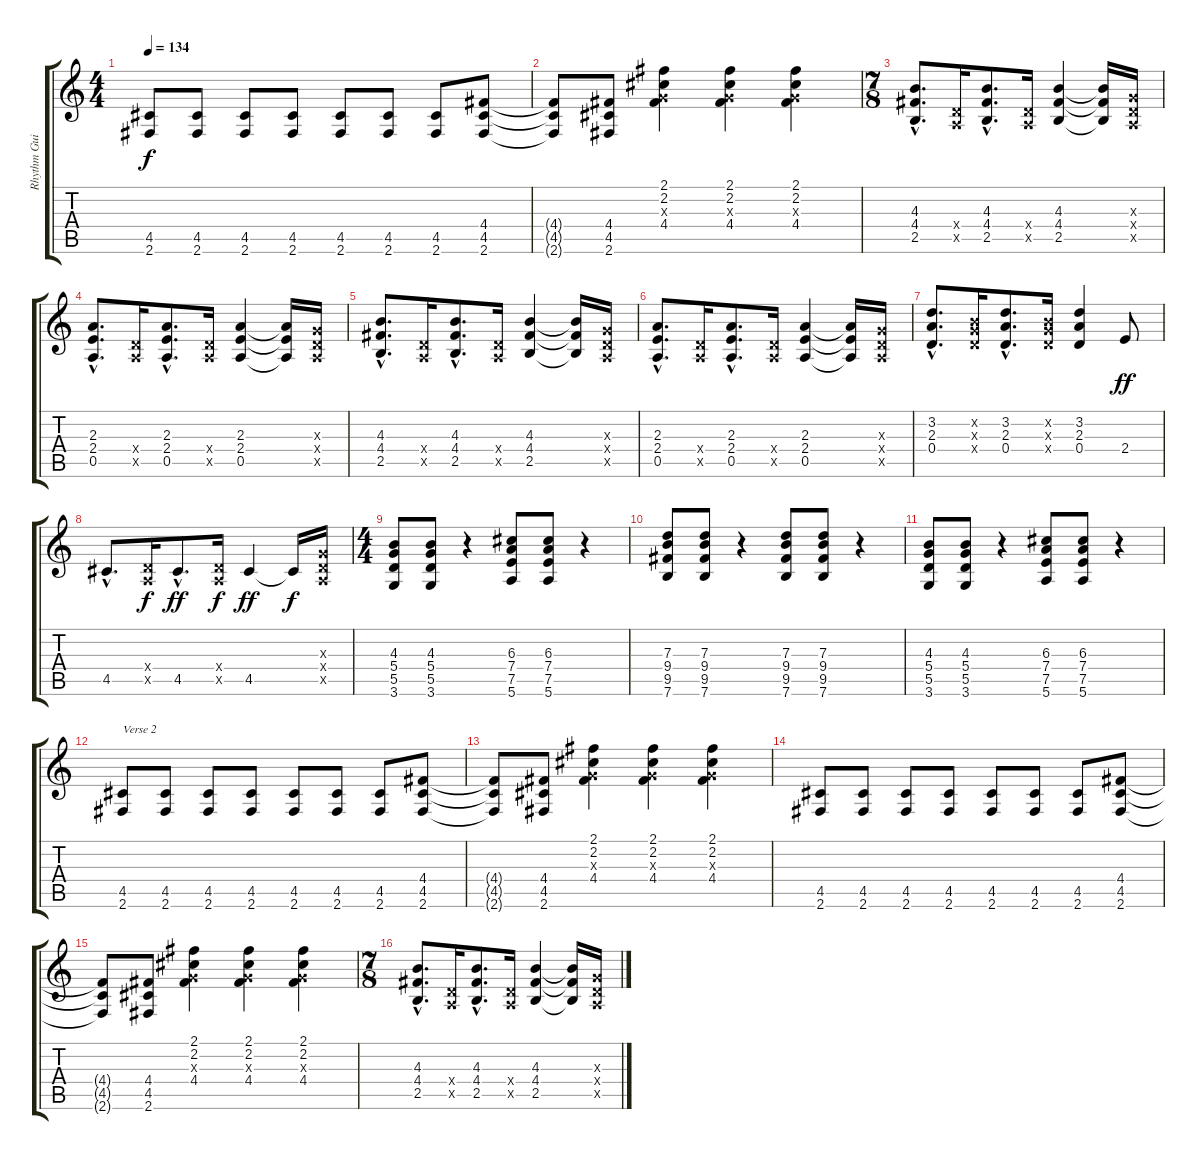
\track ("Rhythm Guitar 1" "Rhythm Gui") {instrument distortionguitar}
\staff {score tabs}
\tuning (E4 B3 G3 D3 A2 E2) {hide}
\ts (4 4)
\tempo 134
\clef g2
\ks c
(4.5 2.6).8{dy f} (4.5 2.6).8 (4.5 2.6).8 (4.5 2.6).8 (4.5 2.6).8 (4.5 2.6).8 (4.5 2.6).8 (4.4 4.5 2.6).8 |
(4.4{t} 4.5{t} 2.6{t}).8 (4.4 4.5 2.6).8 (2.1 2.2 0.3{x} 4.4).4 (2.1 2.2 0.3{x} 4.4).4 (2.1 2.2 0.3{x} 4.4).4 |
\ts (7 8)
(4.3{hac} 4.4{hac} 2.5{hac}).8{d} (0.4{x} 0.5{x}).16 (4.3{hac} 4.4{hac} 2.5{hac}).8{d} (0.4{x} 0.5{x}).16 (4.3 4.4 2.5).4 (4.3{t} 4.4{t} 2.5{t}).16 (0.3{x} 0.4{x} 0.5{x}).16 |
(2.3{hac} 2.4{hac} 0.5{hac}).8{d} (0.4{x} 0.5{x}).16 (2.3{hac} 2.4{hac} 0.5{hac}).8{d} (0.4{x} 0.5{x}).16 (2.3 2.4 0.5).4 (2.3{t} 2.4{t} 0.5{t}).16 (0.3{x} 0.4{x} 0.5{x}).16 |
(4.3{hac} 4.4{hac} 2.5{hac}).8{d} (0.4{x} 0.5{x}).16 (4.3{hac} 4.4{hac} 2.5{hac}).8{d} (0.4{x} 0.5{x}).16 (4.3 4.4 2.5).4 (4.3{t} 4.4{t} 2.5{t}).16 (0.3{x} 0.4{x} 0.5{x}).16 |
(2.3{hac} 2.4{hac} 0.5{hac}).8{d} (0.4{x} 0.5{x}).16 (2.3{hac} 2.4{hac} 0.5{hac}).8{d} (0.4{x} 0.5{x}).16 (2.3 2.4 0.5).4 (2.3{t} 2.4{t} 0.5{t}).16 (0.3{x} 0.4{x} 0.5{x}).16 |
(3.2{hac} 2.3{hac} 0.4{hac}).8{d} (0.2{x} 0.3{x} 0.4{x}).16 (3.2{hac} 2.3{hac} 0.4{hac}).8{d} (0.2{x} 0.3{x} 0.4{x}).16 (3.2 2.3 0.4).4 2.4.8{dy ff} |
4.5{hac}.8{d} (0.4{x} 0.5{x}).16{dy f} 4.5{hac}.8{d dy ff} (0.4{x} 0.5{x}).16{dy f} 4.5.4{dy ff} 4.5{t}.16{dy f} (0.3{x} 0.4{x} 0.5{x}).16 |
\ts (4 4)
(4.3 5.4 5.5 3.6).8 (4.3 5.4 5.5 3.6).8 r.4 (6.3 7.4 7.5 5.6).8 (6.3 7.4 7.5 5.6).8 r.4 |
(7.3 9.4 9.5 7.6).8 (7.3 9.4 9.5 7.6).8 r.4 (7.3 9.4 9.5 7.6).8 (7.3 9.4 9.5 7.6).8 r.4 |
(4.3 5.4 5.5 3.6).8 (4.3 5.4 5.5 3.6).8 r.4 (6.3 7.4 7.5 5.6).8 (6.3 7.4 7.5 5.6).8 r.4 |
(4.5 2.6).8{txt "Verse 2"} (4.5 2.6).8 (4.5 2.6).8 (4.5 2.6).8 (4.5 2.6).8 (4.5 2.6).8 (4.5 2.6).8 (4.4 4.5 2.6).8 |
(4.4{t} 4.5{t} 2.6{t}).8 (4.4 4.5 2.6).8 (2.1 2.2 0.3{x} 4.4).4 (2.1 2.2 0.3{x} 4.4).4 (2.1 2.2 0.3{x} 4.4).4 |
(4.5 2.6).8 (4.5 2.6).8 (4.5 2.6).8 (4.5 2.6).8 (4.5 2.6).8 (4.5 2.6).8 (4.5 2.6).8 (4.4 4.5 2.6).8 |
(4.4{t} 4.5{t} 2.6{t}).8 (4.4 4.5 2.6).8 (2.1 2.2 0.3{x} 4.4).4 (2.1 2.2 0.3{x} 4.4).4 (2.1 2.2 0.3{x} 4.4).4 |
\ts (7 8)
(4.3{hac} 4.4{hac} 2.5{hac}).8{d} (0.4{x} 0.5{x}).16 (4.3{hac} 4.4{hac} 2.5{hac}).8{d} (0.4{x} 0.5{x}).16 (4.3 4.4 2.5).4 (4.3{t} 4.4{t} 2.5{t}).16 (0.3{x} 0.4{x} 0.5{x}).16
